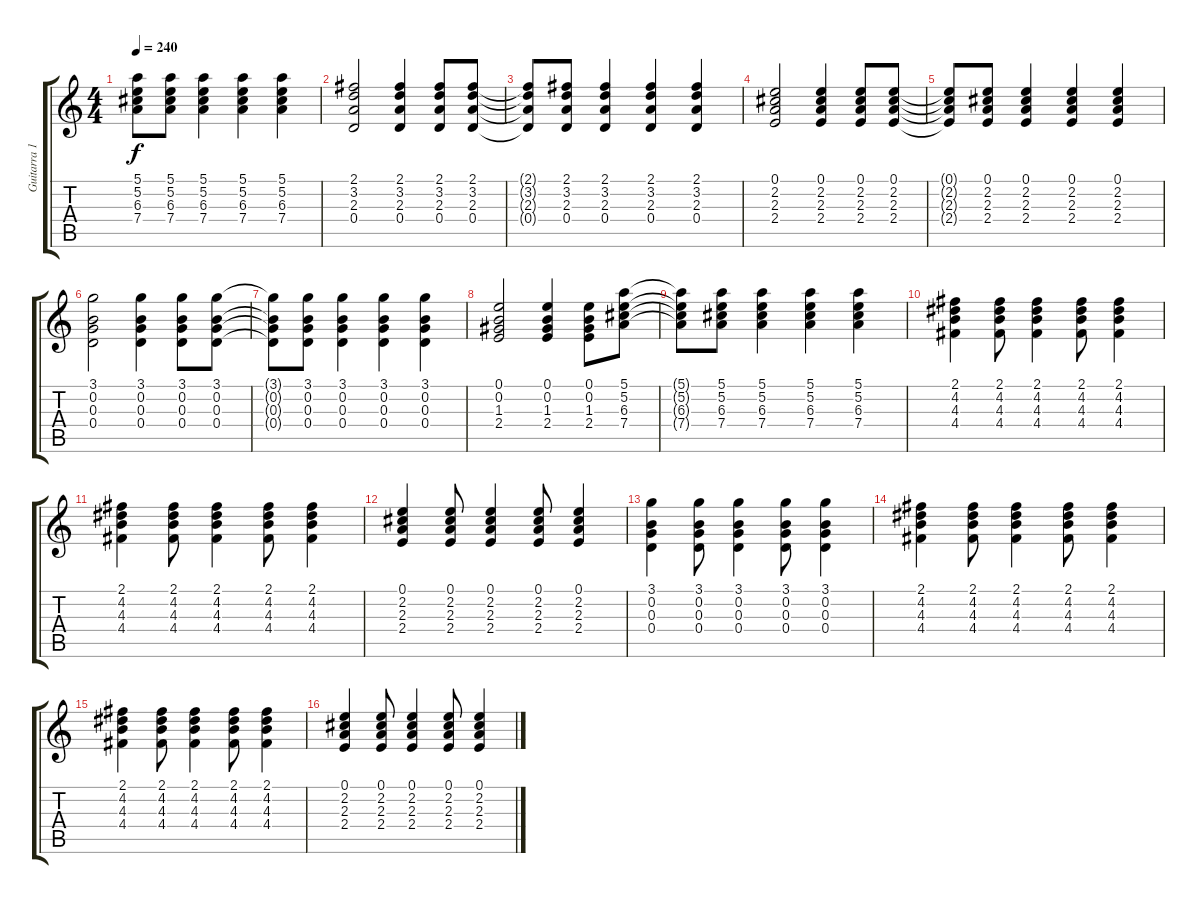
\track ("Guitarra 1" "Guitarra 1") {instrument acousticguitarnylon}
\staff {score tabs}
\tuning (E4 B3 G3 D3 A2 E2) {hide}
\ts (4 4)
\tempo 240
\clef g2
\ks c
(5.1{t} 5.2{t} 6.3{t} 7.4{t}).8{dy f} (5.1 5.2 6.3 7.4).8 (5.1 5.2 6.3 7.4).4 (5.1 5.2 6.3 7.4).4 (5.1 5.2 6.3 7.4).4 |
(2.1 3.2 2.3 0.4).2 (2.1 3.2 2.3 0.4).4 (2.1 3.2 2.3 0.4).8 (2.1 3.2 2.3 0.4).8 |
(2.1{t} 3.2{t} 2.3{t} 0.4{t}).8 (2.1 3.2 2.3 0.4).8 (2.1 3.2 2.3 0.4).4 (2.1 3.2 2.3 0.4).4 (2.1 3.2 2.3 0.4).4 |
(0.1 2.2 2.3 2.4).2 (0.1 2.2 2.3 2.4).4 (0.1 2.2 2.3 2.4).8 (0.1 2.2 2.3 2.4).8 |
(0.1{t} 2.2{t} 2.3{t} 2.4{t}).8 (0.1 2.2 2.3 2.4).8 (0.1 2.2 2.3 2.4).4 (0.1 2.2 2.3 2.4).4 (0.1 2.2 2.3 2.4).4 |
(3.1 0.2 0.3 0.4).2 (3.1 0.2 0.3 0.4).4 (3.1 0.2 0.3 0.4).8 (3.1 0.2 0.3 0.4).8 |
(3.1{t} 0.2{t} 0.3{t} 0.4{t}).8 (3.1 0.2 0.3 0.4).8 (3.1 0.2 0.3 0.4).4 (3.1 0.2 0.3 0.4).4 (3.1 0.2 0.3 0.4).4 |
(0.1 0.2 1.3 2.4).2 (0.1 0.2 1.3 2.4).4 (0.1 0.2 1.3 2.4).8 (5.1 5.2 6.3 7.4).8 |
(5.1{t} 5.2{t} 6.3{t} 7.4{t}).8 (5.1 5.2 6.3 7.4).8 (5.1 5.2 6.3 7.4).4 (5.1 5.2 6.3 7.4).4 (5.1 5.2 6.3 7.4).4 |
(2.1 4.2 4.3 4.4).4 (2.1 4.2 4.3 4.4).8 (2.1 4.2 4.3 4.4).4 (2.1 4.2 4.3 4.4).8 (2.1 4.2 4.3 4.4).4 |
(2.1 4.2 4.3 4.4).4 (2.1 4.2 4.3 4.4).8 (2.1 4.2 4.3 4.4).4 (2.1 4.2 4.3 4.4).8 (2.1 4.2 4.3 4.4).4 |
(0.1 2.2 2.3 2.4).4 (0.1 2.2 2.3 2.4).8 (0.1 2.2 2.3 2.4).4 (0.1 2.2 2.3 2.4).8 (0.1 2.2 2.3 2.4).4 |
(3.1 0.2 0.3 0.4).4 (3.1 0.2 0.3 0.4).8 (3.1 0.2 0.3 0.4).4 (3.1 0.2 0.3 0.4).8 (3.1 0.2 0.3 0.4).4 |
(2.1 4.2 4.3 4.4).4 (2.1 4.2 4.3 4.4).8 (2.1 4.2 4.3 4.4).4 (2.1 4.2 4.3 4.4).8 (2.1 4.2 4.3 4.4).4 |
(2.1 4.2 4.3 4.4).4 (2.1 4.2 4.3 4.4).8 (2.1 4.2 4.3 4.4).4 (2.1 4.2 4.3 4.4).8 (2.1 4.2 4.3 4.4).4 |
(0.1 2.2 2.3 2.4).4 (0.1 2.2 2.3 2.4).8 (0.1 2.2 2.3 2.4).4 (0.1 2.2 2.3 2.4).8 (0.1 2.2 2.3 2.4).4
